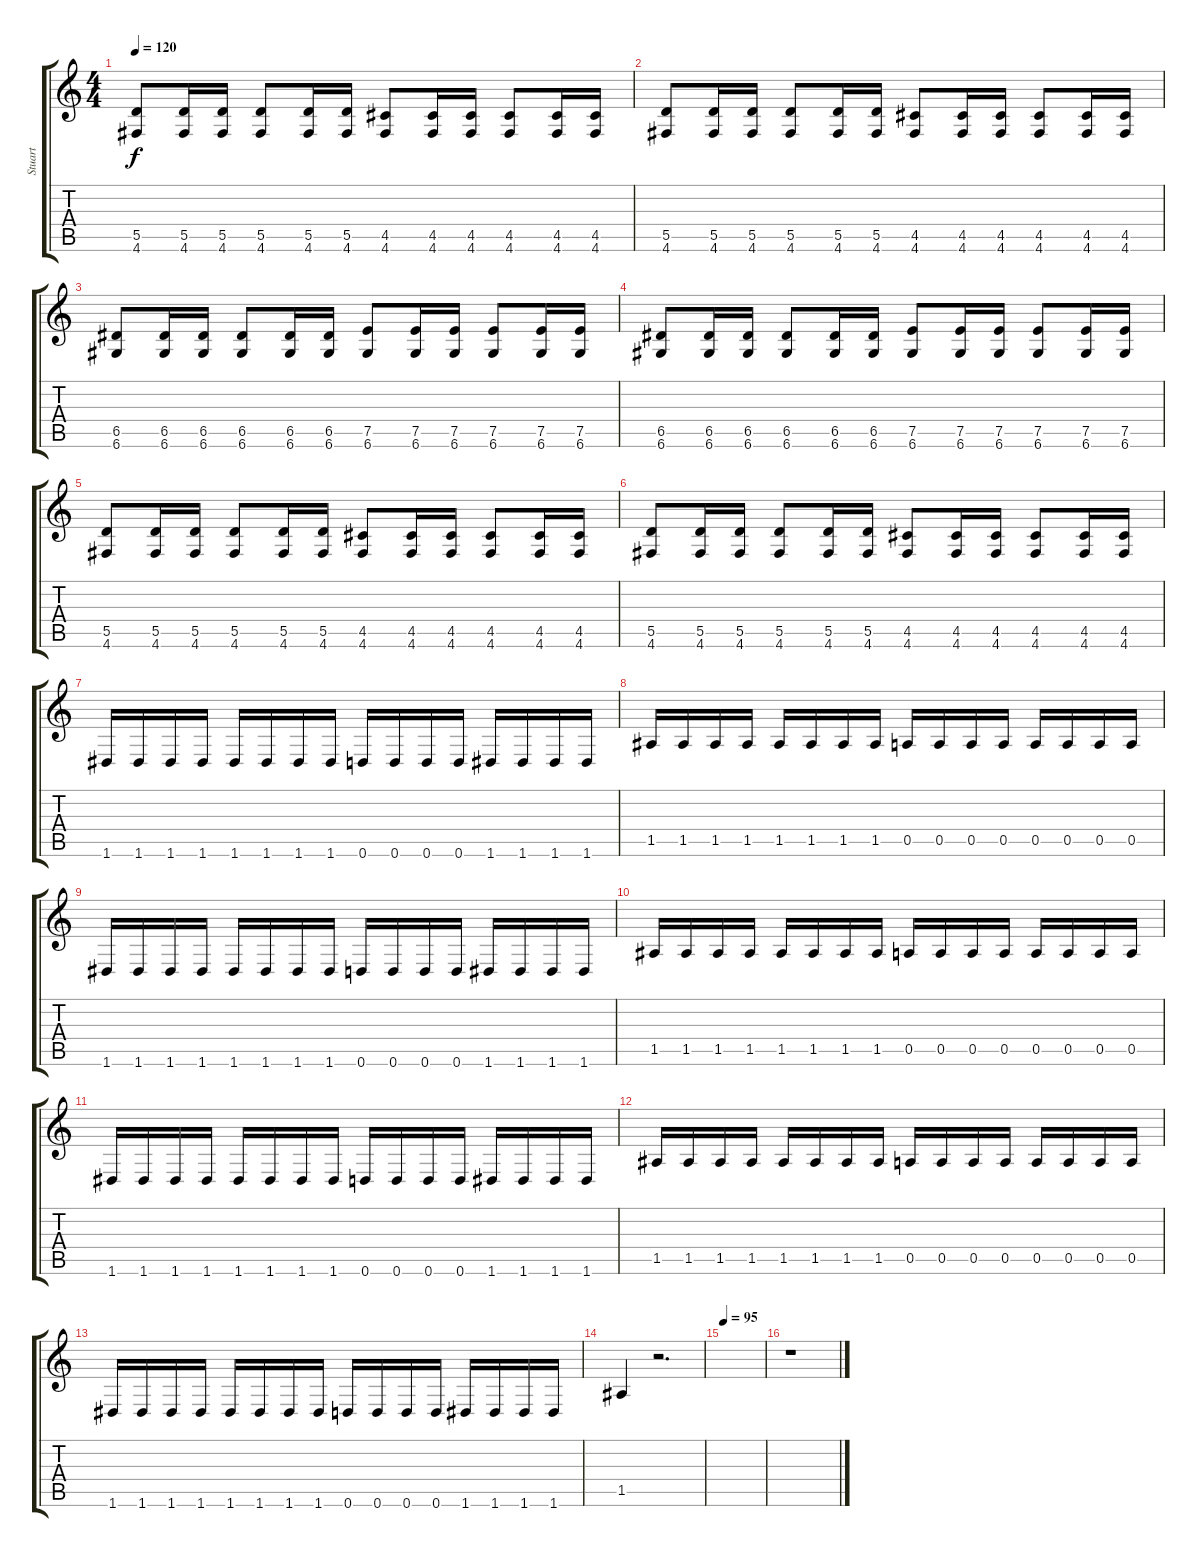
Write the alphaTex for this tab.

\track ("Stuart" "Stuart") {instrument overdrivenguitar}
\staff {score tabs}
\tuning (E4 B3 G3 D3 A2 D2) {hide}
\ts (4 4)
\tempo 120
\clef g2
\ks c
(5.5 4.6).8{dy f} (5.5 4.6).16 (5.5 4.6).16 (5.5 4.6).8 (5.5 4.6).16 (5.5 4.6).16 (4.5 4.6).8 (4.5 4.6).16 (4.5 4.6).16 (4.5 4.6).8 (4.5 4.6).16 (4.5 4.6).16 |
(5.5 4.6).8 (5.5 4.6).16 (5.5 4.6).16 (5.5 4.6).8 (5.5 4.6).16 (5.5 4.6).16 (4.5 4.6).8 (4.5 4.6).16 (4.5 4.6).16 (4.5 4.6).8 (4.5 4.6).16 (4.5 4.6).16 |
(6.5 6.6).8 (6.5 6.6).16 (6.5 6.6).16 (6.5 6.6).8 (6.5 6.6).16 (6.5 6.6).16 (7.5 6.6).8 (7.5 6.6).16 (7.5 6.6).16 (7.5 6.6).8 (7.5 6.6).16 (7.5 6.6).16 |
(6.5 6.6).8 (6.5 6.6).16 (6.5 6.6).16 (6.5 6.6).8 (6.5 6.6).16 (6.5 6.6).16 (7.5 6.6).8 (7.5 6.6).16 (7.5 6.6).16 (7.5 6.6).8 (7.5 6.6).16 (7.5 6.6).16 |
(5.5 4.6).8 (5.5 4.6).16 (5.5 4.6).16 (5.5 4.6).8 (5.5 4.6).16 (5.5 4.6).16 (4.5 4.6).8 (4.5 4.6).16 (4.5 4.6).16 (4.5 4.6).8 (4.5 4.6).16 (4.5 4.6).16 |
(5.5 4.6).8 (5.5 4.6).16 (5.5 4.6).16 (5.5 4.6).8 (5.5 4.6).16 (5.5 4.6).16 (4.5 4.6).8 (4.5 4.6).16 (4.5 4.6).16 (4.5 4.6).8 (4.5 4.6).16 (4.5 4.6).16 |
1.6.16 1.6.16 1.6.16 1.6.16 1.6.16 1.6.16 1.6.16 1.6.16 0.6.16 0.6.16 0.6.16 0.6.16 1.6.16 1.6.16 1.6.16 1.6.16 |
1.5.16 1.5.16 1.5.16 1.5.16 1.5.16 1.5.16 1.5.16 1.5.16 0.5.16 0.5.16 0.5.16 0.5.16 0.5.16 0.5.16 0.5.16 0.5.16 |
1.6.16 1.6.16 1.6.16 1.6.16 1.6.16 1.6.16 1.6.16 1.6.16 0.6.16 0.6.16 0.6.16 0.6.16 1.6.16 1.6.16 1.6.16 1.6.16 |
1.5.16 1.5.16 1.5.16 1.5.16 1.5.16 1.5.16 1.5.16 1.5.16 0.5.16 0.5.16 0.5.16 0.5.16 0.5.16 0.5.16 0.5.16 0.5.16 |
1.6.16 1.6.16 1.6.16 1.6.16 1.6.16 1.6.16 1.6.16 1.6.16 0.6.16 0.6.16 0.6.16 0.6.16 1.6.16 1.6.16 1.6.16 1.6.16 |
1.5.16 1.5.16 1.5.16 1.5.16 1.5.16 1.5.16 1.5.16 1.5.16 0.5.16 0.5.16 0.5.16 0.5.16 0.5.16 0.5.16 0.5.16 0.5.16 |
1.6.16 1.6.16 1.6.16 1.6.16 1.6.16 1.6.16 1.6.16 1.6.16 0.6.16 0.6.16 0.6.16 0.6.16 1.6.16 1.6.16 1.6.16 1.6.16 |
1.5.4 r.2{d} |
\tempo 95
|
r.1
